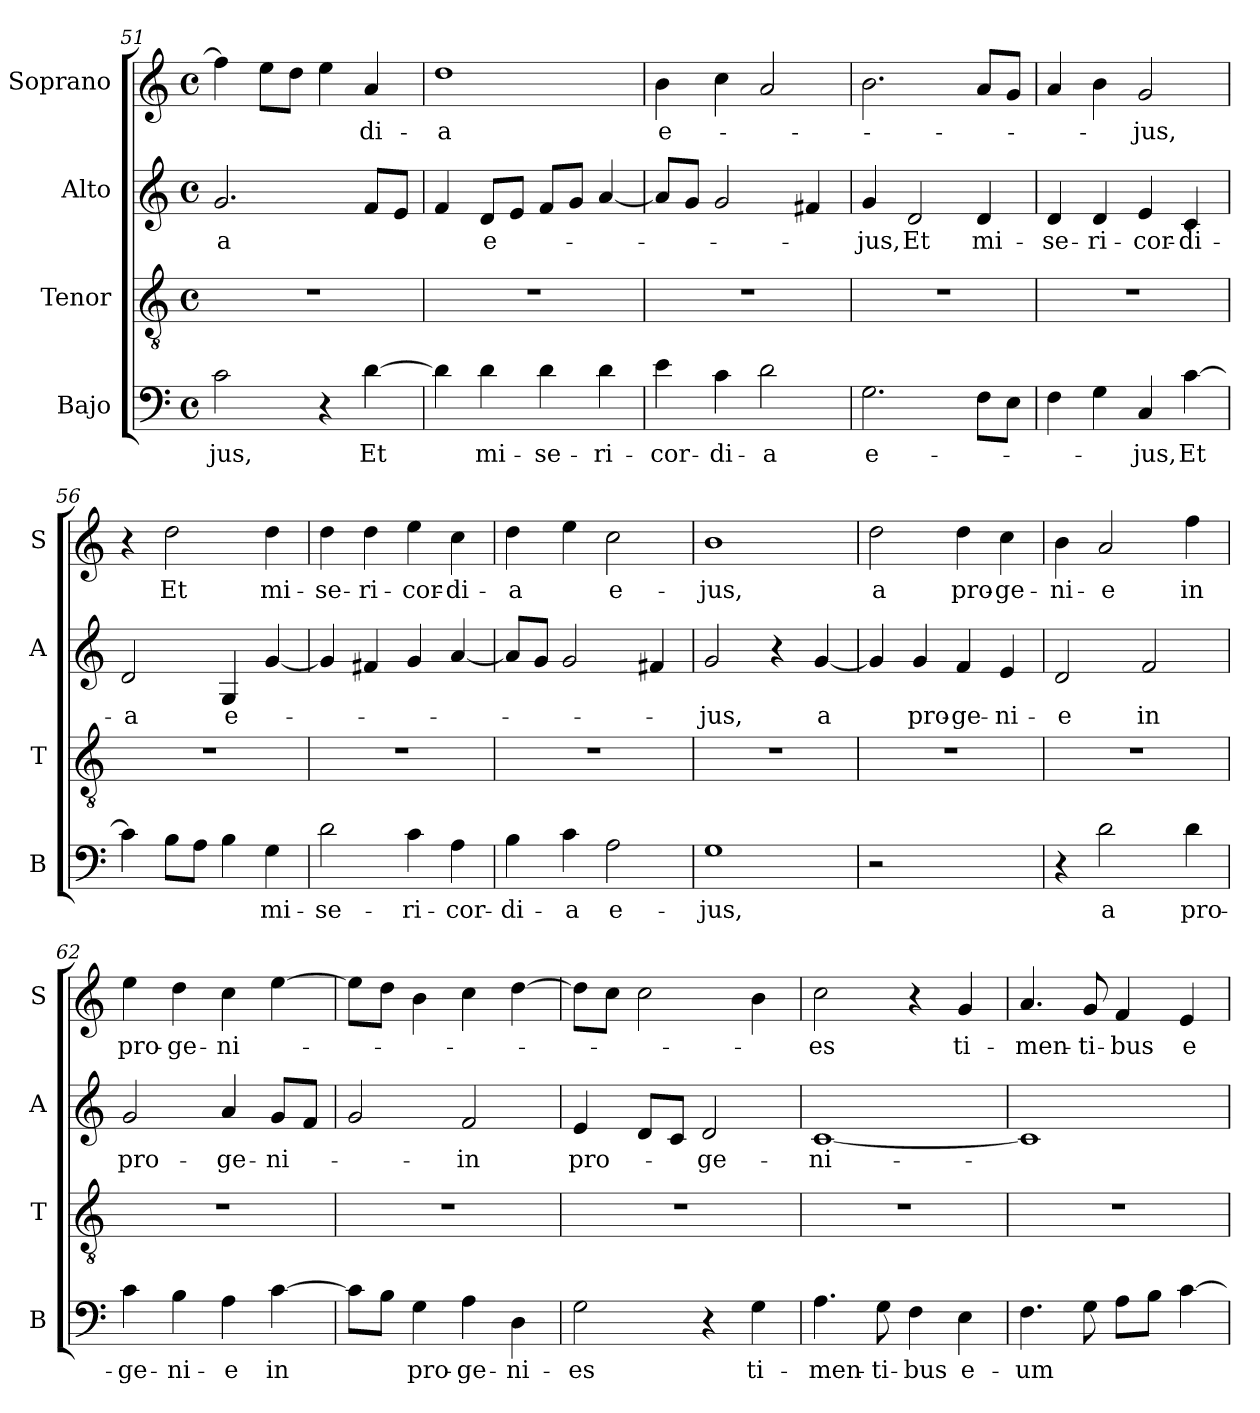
**kern	**text	**kern	**kern	**text	**kern	**text
*part4	*part4	*part3	*part2	*part2	*part1	*part1
*staff4	*staff4	*staff3	*staff2	*staff2	*staff1	*staff1
*I"Bajo	*	*I"Tenor	*I"Alto	*	*I"Soprano	*
*I'B	*	*I'T	*I'A	*	*I'S	*
*clefF4	*	*clefGv2	*clefG2	*	*clefG2	*
*ITrd7c12	*	*	*	*	*	*
*k[]	*	*k[]	*k[]	*	*k[]	*
*C:	*	*C:	*C:	*	*C:	*
*M4/4	*	*M4/4	*M4/4	*	*M4/4	*
*met(c)	*	*met(c)	*met(c)	*	*met(c)	*
=51	=51	=51	=51	=51	=51	=51
2C\	-jus,	1r	2.g/	-a	4ff\]	.
.	.	.	.	.	8ee\L	.
.	.	.	.	.	8dd\J	.
4r	.	.	.	.	4ee\	.
[4D\	Et	.	8f/L	.	4a/	-di-
.	.	.	8e/J	.	.	.
=52	=52	=52	=52	=52	=52	=52
4D\]	.	1r	4f/	.	1dd	-a
4D\	mi-	.	8d/L	e-	.	.
.	.	.	8e/J	.	.	.
4D\	-se-	.	8f/L	.	.	.
.	.	.	8g/J	.	.	.
4D\	-ri-	.	[4a/	.	.	.
!!LO:PB:g=z
=53	=53	=53	=53	=53	=53	=53
4E\	-cor-	1r	8a/L]	.	4b\	e-
.	.	.	8g/J	.	.	.
4C\	-di-	.	2g/	.	4cc\	.
2D\	-a	.	.	.	2a/	.
.	.	.	4f#X/	.	.	.
=54	=54	=54	=54	=54	=54	=54
2.GG\	e-	1r	4g/	-jus,	2.b\	.
.	.	.	2d/	Et	.	.
8FF\L	.	.	4d/	mi-	8a/L	.
8EE\J	.	.	.	.	8g/J	.
=55	=55	=55	=55	=55	=55	=55
4FF\	.	1r	4d/	-se-	4a/	.
4GG\	.	.	4d/	-ri-	4b\	.
4CC/	-jus,	.	4e/	-cor-	2g/	-jus,
[4C\	Et	.	4c/	-di-	.	.
=56	=56	=56	=56	=56	=56	=56
4C\]	.	1r	2d/	-a	4r	.
8BB\L	.	.	.	.	2dd\	Et
8AA\J	.	.	.	.	.	.
4BB\	.	.	4G/	e-	.	.
4GG\	mi-	.	[4g/	.	4dd\	mi-
=57	=57	=57	=57	=57	=57	=57
2D\	-se-	1r	4g/]	.	4dd\	-se-
.	.	.	4f#X/	.	4dd\	-ri-
4C\	-ri-	.	4g/	.	4ee\	-cor-
4AA\	-cor-	.	[4a/	.	4cc\	-di-
!!LO:LB:g=z
=58	=58	=58	=58	=58	=58	=58
4BB\	-di-	1r	8a/L]	.	4dd\	-a
.	.	.	8g/J	.	.	.
4C\	-a	.	2g/	.	4ee\	.
2AA\	e-	.	.	.	2cc\	e-
.	.	.	4f#X/	.	.	.
=59	=59	=59	=59	=59	=59	=59
1GG	-jus,	1r	2g/	-jus,	1b	-jus,
.	.	.	4r	.	.	.
.	.	.	[4g/	a	.	.
=60	=60	=60	=60	=60	=60	=60
2r	.	1r	4g/]	.	2dd\	a
.	.	.	4g/	pro-	.	.
2ryy	.	.	4f/	-ge-	4dd\	pro-
.	.	.	4e/	-ni-	4cc\	-ge-
=61	=61	=61	=61	=61	=61	=61
4r	.	1r	2d/	-e	4b\	-ni-
2D\	a	.	.	.	2a/	-e
.	.	.	2f/	in	.	.
4D\	pro-	.	.	.	4ff\	in
=62	=62	=62	=62	=62	=62	=62
4C\	-ge-	1r	2g/	pro-	4ee\	pro-
4BB\	-ni-	.	.	.	4dd\	-ge-
4AA\	-e	.	4a/	-ge-	4cc\	-ni-
[4C\	in	.	8g/L	-ni-	[4ee\	.
.	.	.	8f/J	.	.	.
!!LO:LB:g=z
=63	=63	=63	=63	=63	=63	=63
8C\L]	.	1r	2g/	.	8ee\L]	.
8BB\J	.	.	.	.	8dd\J	.
4GG\	pro-	.	.	.	4b\	.
4AA\	-ge-	.	2f/	-in	4cc\	.
4DD\	-ni-	.	.	.	[4dd\	.
=64	=64	=64	=64	=64	=64	=64
2GG\	-es	1r	4e/	pro-	8dd\L]	.
.	.	.	.	.	8cc\J	.
.	.	.	8d/L	.	2cc\	.
.	.	.	8c/J	.	.	.
4r	.	.	2d/	-ge-	.	.
4GG\	ti-	.	.	.	4b\	.
=65	=65	=65	=65	=65	=65	=65
4.AA\	-men-	1r	[1c	-ni-	2cc\	-es
8GG\	-ti-	.	.	.	.	.
4FF\	-bus	.	.	.	4r	.
4EE\	e-	.	.	.	4g/	ti-
=66	=66	=66	=66	=66	=66	=66
4.FF\	-um	1r	1c]	.	4.a/	-men-
8GG\	.	.	.	.	8g/	-ti-
8AA\L	.	.	.	.	4f/	-bus
8BB\J	.	.	.	.	.	.
[4C\	.	.	.	.	4e/	e-
=	=	=	=	=	=	=
*-	*-	*-	*-	*-	*-	*-
